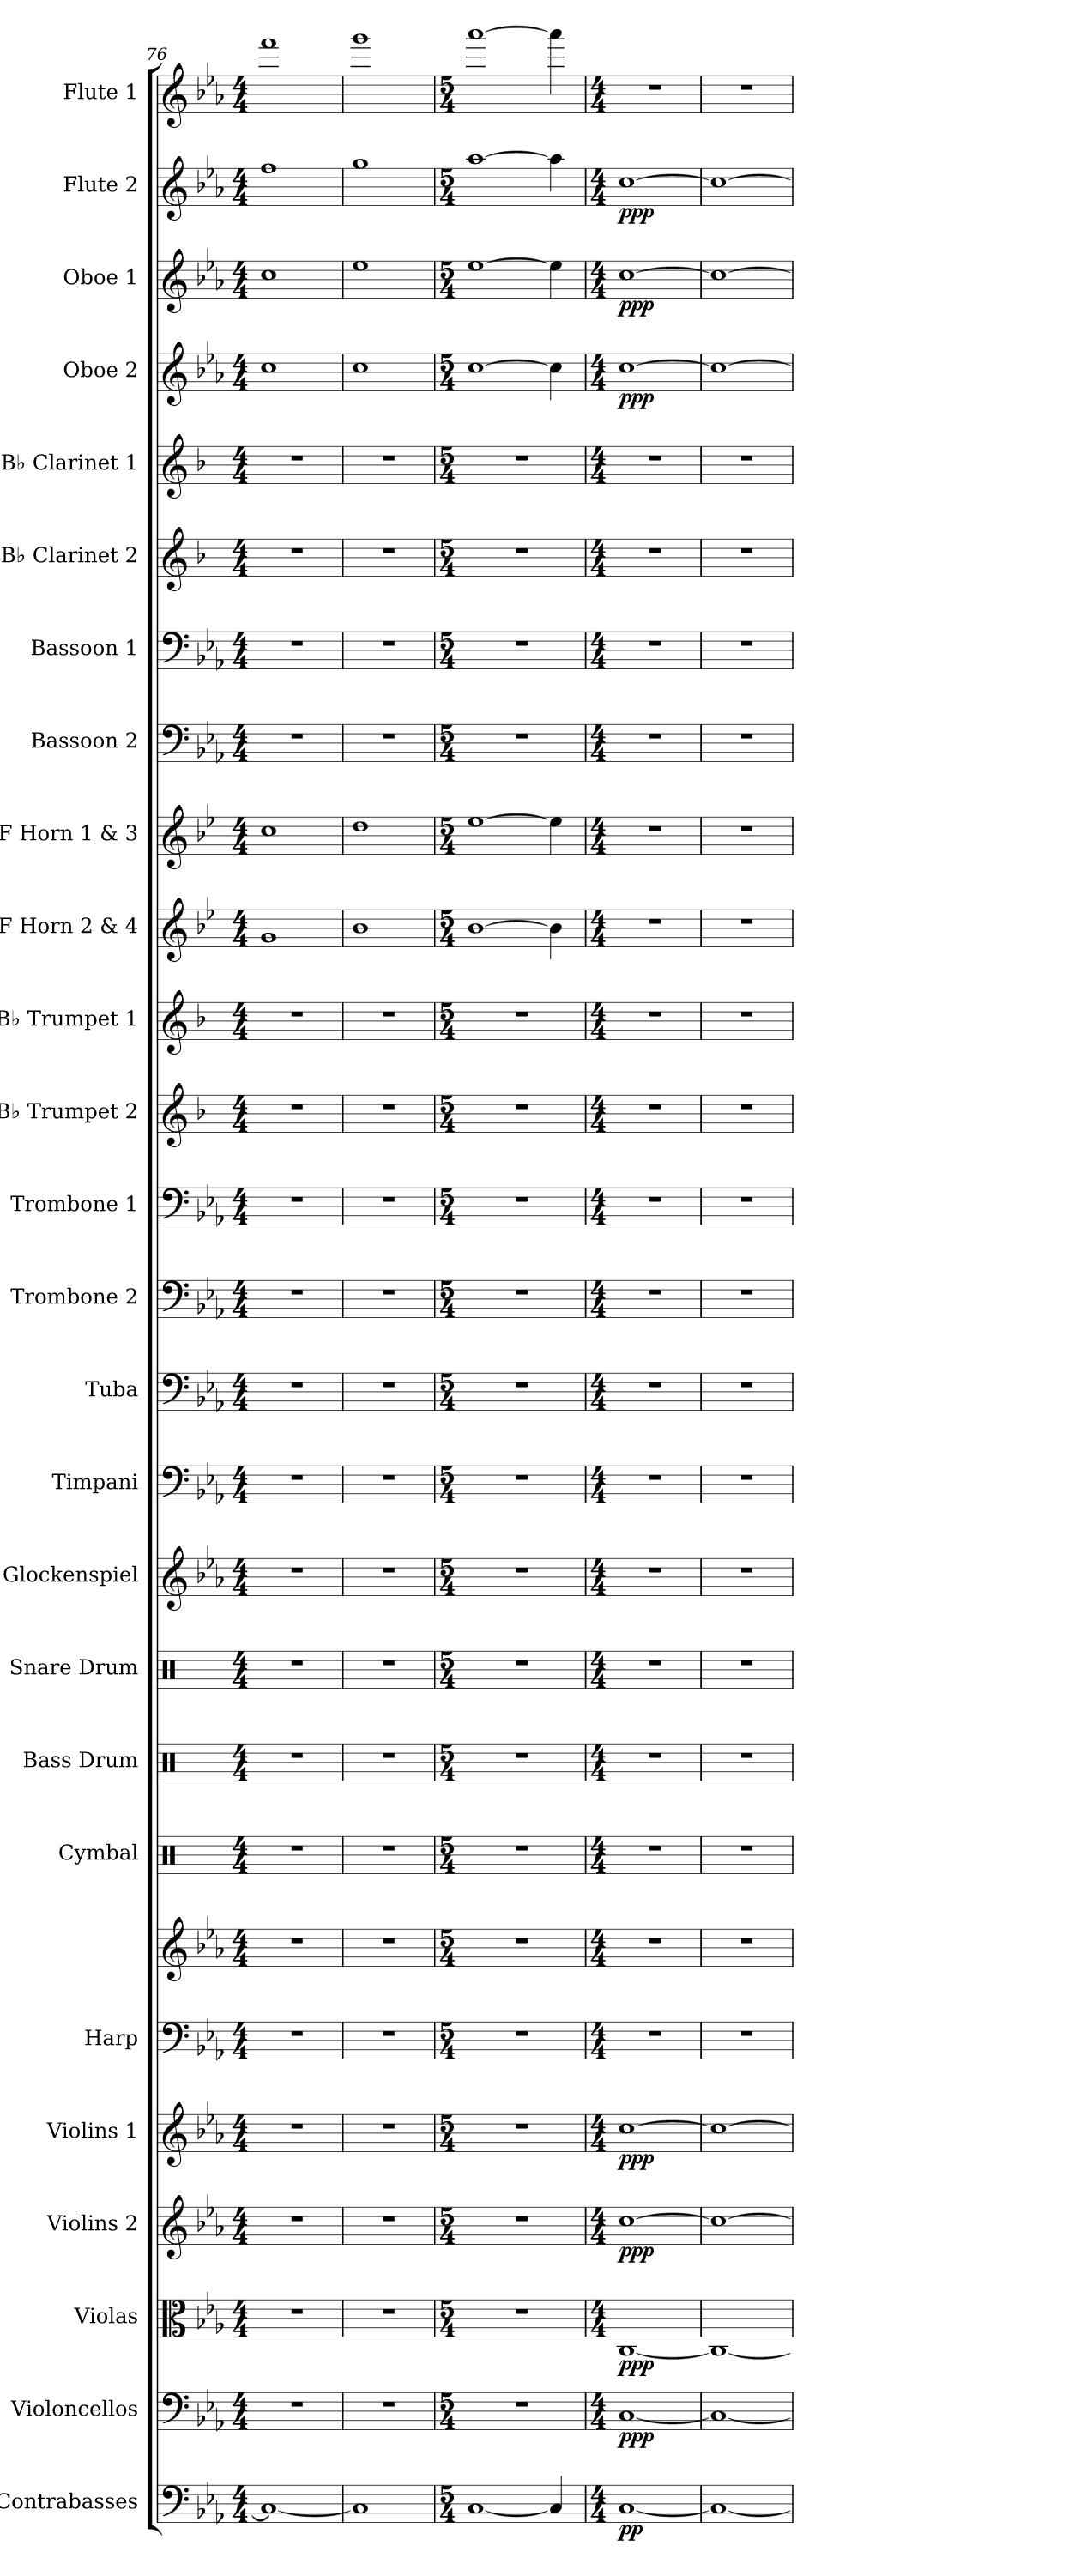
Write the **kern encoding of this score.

**kern	**dynam	**kern	**dynam	**kern	**dynam	**kern	**dynam	**kern	**dynam	**kern	**kern	**kern	**kern	**kern	**kern	**kern	**kern	**kern	**kern	**kern	**kern	**kern	**kern	**kern	**kern	**kern	**kern	**kern	**dynam	**kern	**dynam	**kern	**dynam	**kern
*part26	*part26	*part25	*part25	*part24	*part24	*part23	*part23	*part22	*part22	*part21	*part21	*part20	*part19	*part18	*part17	*part16	*part15	*part14	*part13	*part12	*part11	*part10	*part9	*part8	*part7	*part6	*part5	*part4	*part4	*part3	*part3	*part2	*part2	*part1
*staff27	*staff27	*staff26	*staff26	*staff25	*staff25	*staff24	*staff24	*staff23	*staff23	*staff22	*staff21	*staff20	*staff19	*staff18	*staff17	*staff16	*staff15	*staff14	*staff13	*staff12	*staff11	*staff10	*staff9	*staff8	*staff7	*staff6	*staff5	*staff4	*staff4	*staff3	*staff3	*staff2	*staff2	*staff1
*I"Contrabasses	*	*I"Violoncellos	*	*I"Violas	*	*I"Violins 2	*	*I"Violins 1	*	*I"Harp	*	*I"Cymbal	*I"Bass Drum	*I"Snare Drum	*I"Glockenspiel	*I"Timpani	*I"Tuba	*I"Trombone 2	*I"Trombone 1	*I"B♭ Trumpet 2	*I"B♭ Trumpet 1	*I"F Horn 2 &amp; 4	*I"F Horn 1 &amp; 3	*I"Bassoon 2	*I"Bassoon 1	*I"B♭ Clarinet 2	*I"B♭ Clarinet 1	*I"Oboe 2	*	*I"Oboe 1	*	*I"Flute 2	*	*I"Flute 1
*I'Cbs.	*	*I'Vcs.	*	*I'Vlas.	*	*I'Vlns. 2	*	*I'Vlns. 1	*	*I'Hrp.	*	*I'Cym.	*I'B. Dr.	*I'Sn. Dr.	*I'Glock.	*I'Timp.	*I'Tba.	*I'Tbn. 2	*I'Tbn. 1	*I'B♭ Tpt. 2	*I'B♭ Tpt. 1	*I'F Hn. 2 4	*I'F Hn. 1 3	*I'Bsn. 2	*I'Bsn. 1	*I'B♭ Cl. 2	*I'B♭ Cl. 1	*I'Ob. 2	*	*I'Ob. 1	*	*I'Fl. 2	*	*I'Fl. 1
*clefF4	*	*clefF4	*	*clefC3	*	*clefG2	*	*clefG2	*	*clefF4	*clefG2	*clefX	*clefX	*clefX	*clefG2	*clefF4	*clefF4	*clefF4	*clefF4	*clefG2	*clefG2	*clefG2	*clefG2	*clefF4	*clefF4	*clefG2	*clefG2	*clefG2	*	*clefG2	*	*clefG2	*	*clefG2
*ITrd7c12	*	*	*	*	*	*	*	*	*	*	*	*	*	*	*ITrd-14c-24	*	*	*	*	*ITrd1c2	*ITrd1c2	*ITrd4c7	*ITrd4c7	*	*	*ITrd1c2	*ITrd1c2	*	*	*	*	*	*	*
*k[b-e-a-]	*	*k[b-e-a-]	*	*k[b-e-a-]	*	*k[b-e-a-]	*	*k[b-e-a-]	*	*k[b-e-a-]	*k[b-e-a-]	*k[]	*k[]	*k[]	*k[b-e-a-]	*k[b-e-a-]	*k[b-e-a-]	*k[b-e-a-]	*k[b-e-a-]	*k[b-e-a-]	*k[b-e-a-]	*k[b-e-a-]	*k[b-e-a-]	*k[b-e-a-]	*k[b-e-a-]	*k[b-e-a-]	*k[b-e-a-]	*k[b-e-a-]	*	*k[b-e-a-]	*	*k[b-e-a-]	*	*k[b-e-a-]
*M4/4	*	*M4/4	*	*M4/4	*	*M4/4	*	*M4/4	*	*M4/4	*M4/4	*M4/4	*M4/4	*M4/4	*M4/4	*M4/4	*M4/4	*M4/4	*M4/4	*M4/4	*M4/4	*M4/4	*M4/4	*M4/4	*M4/4	*M4/4	*M4/4	*M4/4	*	*M4/4	*	*M4/4	*	*M4/4
=76	=76	=76	=76	=76	=76	=76	=76	=76	=76	=76	=76	=76	=76	=76	=76	=76	=76	=76	=76	=76	=76	=76	=76	=76	=76	=76	=76	=76	=76	=76	=76	=76	=76	=76
1CC_	.	1r	.	1r	.	1r	.	1r	.	1r	1r	1r	1r	1r	1r	1r	1r	1r	1r	1r	1r	1c	1f	1r	1r	1r	1r	1cc	.	1cc	.	1ff	.	1fff
=77	=77	=77	=77	=77	=77	=77	=77	=77	=77	=77	=77	=77	=77	=77	=77	=77	=77	=77	=77	=77	=77	=77	=77	=77	=77	=77	=77	=77	=77	=77	=77	=77	=77	=77
1CC]	.	1r	.	1r	.	1r	.	1r	.	1r	1r	1r	1r	1r	1r	1r	1r	1r	1r	1r	1r	1e-	1g	1r	1r	1r	1r	1cc	.	1ee-	.	1gg	.	1ggg
=78	=78	=78	=78	=78	=78	=78	=78	=78	=78	=78	=78	=78	=78	=78	=78	=78	=78	=78	=78	=78	=78	=78	=78	=78	=78	=78	=78	=78	=78	=78	=78	=78	=78	=78
*M5/4	*	*M5/4	*	*M5/4	*	*M5/4	*	*M5/4	*	*M5/4	*M5/4	*M5/4	*M5/4	*M5/4	*M5/4	*M5/4	*M5/4	*M5/4	*M5/4	*M5/4	*M5/4	*M5/4	*M5/4	*M5/4	*M5/4	*M5/4	*M5/4	*M5/4	*	*M5/4	*	*M5/4	*	*M5/4
[1CC	.	4%5r	.	4%5r	.	4%5r	.	4%5r	.	4%5r	4%5r	4%5r	4%5r	4%5r	4%5r	4%5r	4%5r	4%5r	4%5r	4%5r	4%5r	[1e-	[1a-	4%5r	4%5r	4%5r	4%5r	[1cc	.	[1ee-	.	[1aa-	.	[1aaa-
4CC/]	.	.	.	.	.	.	.	.	.	.	.	.	.	.	.	.	.	.	.	.	.	4e-\]	4a-\]	.	.	.	.	4cc\]	.	4ee-\]	.	4aa-\]	.	4aaa-\]
=79	=79	=79	=79	=79	=79	=79	=79	=79	=79	=79	=79	=79	=79	=79	=79	=79	=79	=79	=79	=79	=79	=79	=79	=79	=79	=79	=79	=79	=79	=79	=79	=79	=79	=79
*M4/4	*	*M4/4	*	*M4/4	*	*M4/4	*	*M4/4	*	*M4/4	*M4/4	*M4/4	*M4/4	*M4/4	*M4/4	*M4/4	*M4/4	*M4/4	*M4/4	*M4/4	*M4/4	*M4/4	*M4/4	*M4/4	*M4/4	*M4/4	*M4/4	*M4/4	*	*M4/4	*	*M4/4	*	*M4/4
!	!LO:DY:b	!	!LO:DY:b	!	!LO:DY:b	!	!LO:DY:b	!	!LO:DY:b	!	!	!	!	!	!	!	!	!	!	!	!	!	!	!	!	!	!	!	!LO:DY:b	!	!LO:DY:b	!	!LO:DY:b	!
[1CC	pp	[1C	ppp	[1C	ppp	[1cc	ppp	[1cc	ppp	1r	1r	1r	1r	1r	1r	1r	1r	1r	1r	1r	1r	1r	1r	1r	1r	1r	1r	[1cc	ppp	[1cc	ppp	[1cc	ppp	1r
=80	=80	=80	=80	=80	=80	=80	=80	=80	=80	=80	=80	=80	=80	=80	=80	=80	=80	=80	=80	=80	=80	=80	=80	=80	=80	=80	=80	=80	=80	=80	=80	=80	=80	=80
1CC_	.	1C_	.	1C_	.	1cc_	.	1cc_	.	1r	1r	1r	1r	1r	1r	1r	1r	1r	1r	1r	1r	1r	1r	1r	1r	1r	1r	1cc_	.	1cc_	.	1cc_	.	1r
=	=	=	=	=	=	=	=	=	=	=	=	=	=	=	=	=	=	=	=	=	=	=	=	=	=	=	=	=	=	=	=	=	=	=
*-	*-	*-	*-	*-	*-	*-	*-	*-	*-	*-	*-	*-	*-	*-	*-	*-	*-	*-	*-	*-	*-	*-	*-	*-	*-	*-	*-	*-	*-	*-	*-	*-	*-	*-
